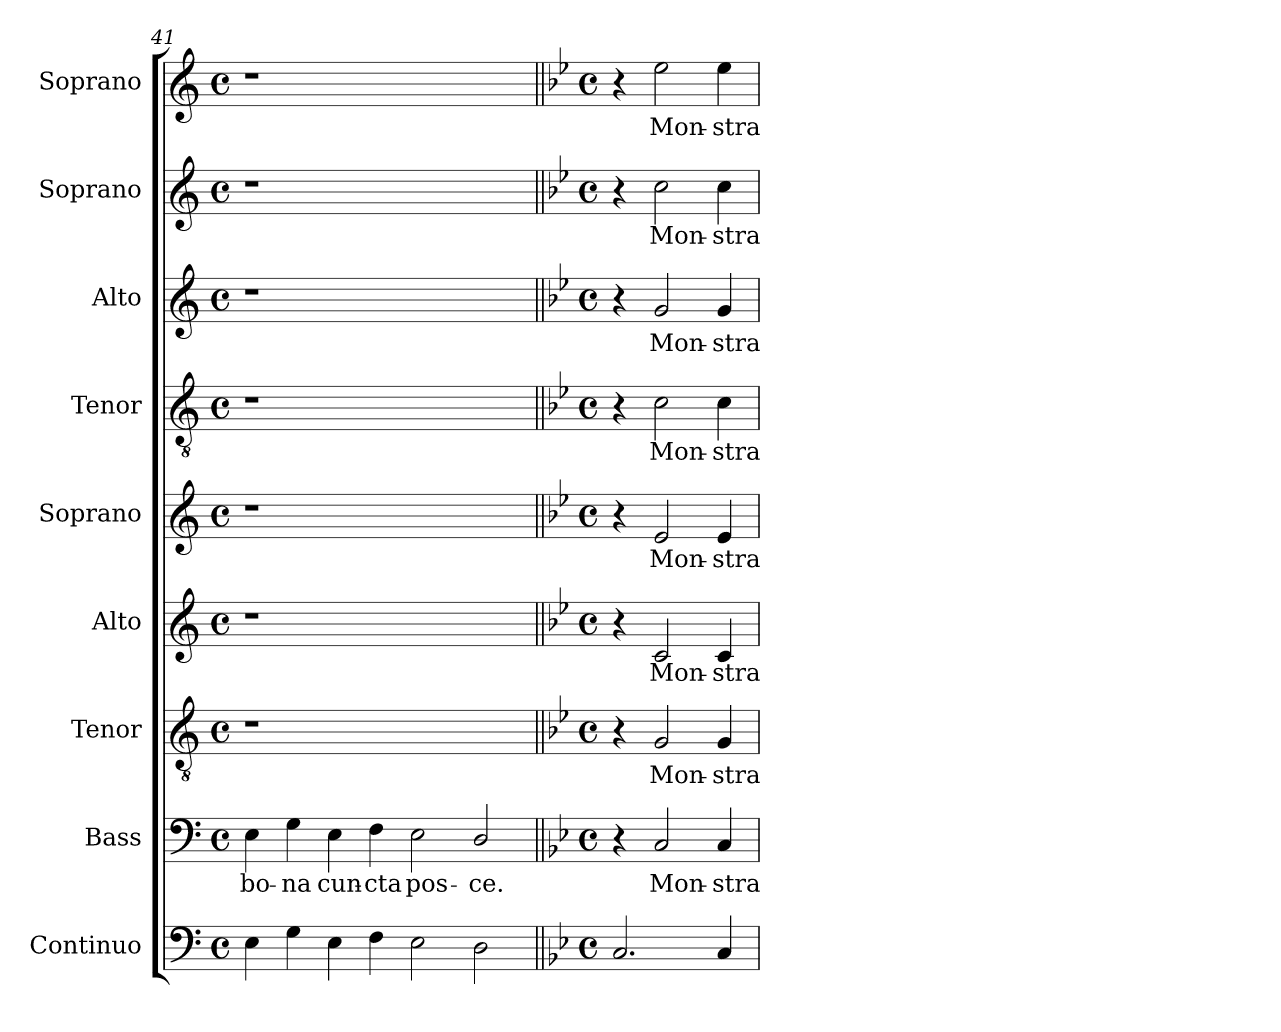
**kern	**kern	**text	**kern	**text	**kern	**text	**kern	**text	**kern	**text	**kern	**text	**kern	**text	**kern	**text
*part9	*part8	*part8	*part7	*part7	*part6	*part6	*part5	*part5	*part4	*part4	*part3	*part3	*part2	*part2	*part1	*part1
*staff9	*staff8	*staff8	*staff7	*staff7	*staff6	*staff6	*staff5	*staff5	*staff4	*staff4	*staff3	*staff3	*staff2	*staff2	*staff1	*staff1
*I"Continuo	*I"Bass	*	*I"Tenor	*	*I"Alto	*	*I"Soprano	*	*I"Tenor	*	*I"Alto	*	*I"Soprano	*	*I"Soprano	*
*I'Cont.	*I'B.	*	*I'T.	*	*I'A.	*	*I'S.	*	*I'T.	*	*I'A.	*	*I'S.	*	*I'S.	*
*clefF4	*clefF4	*	*clefGv2	*	*clefG2	*	*clefG2	*	*clefGv2	*	*clefG2	*	*clefG2	*	*clefG2	*
*	*	*	*ITrd7c12	*	*	*	*	*	*ITrd7c12	*	*	*	*	*	*	*
*k[]	*k[]	*	*k[]	*	*k[]	*	*k[]	*	*k[]	*	*k[]	*	*k[]	*	*k[]	*
*C:	*C:	*	*C:	*	*C:	*	*C:	*	*C:	*	*C:	*	*C:	*	*C:	*
*M4/4	*M4/4	*	*M4/4	*	*M4/4	*	*M4/4	*	*M4/4	*	*M4/4	*	*M4/4	*	*M4/4	*
*met(c)	*met(c)	*	*met(c)	*	*met(c)	*	*met(c)	*	*met(c)	*	*met(c)	*	*met(c)	*	*met(c)	*
=41	=41	=41	=41	=41	=41	=41	=41	=41	=41	=41	=41	=41	=41	=41	=41	=41
!	!	!LO:LY:b:color=#000000	!LO:N:vis=1	!	!LO:N:vis=1	!	!LO:N:vis=1	!	!LO:N:vis=1	!	!LO:N:vis=1	!	!LO:N:vis=1	!	!LO:N:vis=1	!
4Ei\	4Ei\	bo-	1r	.	1r	.	1r	.	1r	.	1r	.	1r	.	1r	.
!	!	!LO:LY:b:color=#000000	!	!	!	!	!	!	!	!	!	!	!	!	!	!
4Gi\	4Gi\	-na	.	.	.	.	.	.	.	.	.	.	.	.	.	.
!	!	!LO:LY:b:color=#000000	!	!	!	!	!	!	!	!	!	!	!	!	!	!
4Ei\	4Ei\	cun-	.	.	.	.	.	.	.	.	.	.	.	.	.	.
!	!	!LO:LY:b:color=#000000	!	!	!	!	!	!	!	!	!	!	!	!	!	!
4Fi\	4Fi\	-cta	.	.	.	.	.	.	.	.	.	.	.	.	.	.
!	!	!LO:LY:b:color=#000000	!	!	!	!	!	!	!	!	!	!	!	!	!	!
2Ei\	2Ei\	pos-	1ryy	.	1ryy	.	1ryy	.	1ryy	.	1ryy	.	1ryy	.	1ryy	.
!	!	!LO:LY:b:color=#000000	!	!	!	!	!	!	!	!	!	!	!	!	!	!
2Di\	2Di/	-ce.	.	.	.	.	.	.	.	.	.	.	.	.	.	.
!!LO:LB:g=z
=42||	=42||	=42||	=42||	=42||	=42||	=42||	=42||	=42||	=42||	=42||	=42||	=42||	=42||	=42||	=42||	=42||
*k[b-e-]	*k[b-e-]	*	*k[b-e-]	*	*k[b-e-]	*	*k[b-e-]	*	*k[b-e-]	*	*k[b-e-]	*	*k[b-e-]	*	*k[b-e-]	*
*B-:	*B-:	*	*B-:	*	*B-:	*	*B-:	*	*B-:	*	*B-:	*	*B-:	*	*B-:	*
*M4/4	*M4/4	*	*M4/4	*	*M4/4	*	*M4/4	*	*M4/4	*	*M4/4	*	*M4/4	*	*M4/4	*
*met(c)	*met(c)	*	*met(c)	*	*met(c)	*	*met(c)	*	*met(c)	*	*met(c)	*	*met(c)	*	*met(c)	*
2.Ci/	4r	.	4r	.	4r	.	4r	.	4r	.	4r	.	4r	.	4r	.
!	!	!LO:LY:b:color=#000000	!	!	!	!	!	!	!	!	!	!	!	!	!	!
!	!	!	!	!LO:LY:b:color=#000000	!	!	!	!	!	!	!	!	!	!	!	!
!	!	!	!	!	!	!LO:LY:b:color=#000000	!	!	!	!	!	!	!	!	!	!
!	!	!	!	!	!	!	!	!LO:LY:b:color=#000000	!	!	!	!	!	!	!	!
!	!	!	!	!	!	!	!	!	!	!LO:LY:b:color=#000000	!	!	!	!	!	!
!	!	!	!	!	!	!	!	!	!	!	!	!LO:LY:b:color=#000000	!	!	!	!
!	!	!	!	!	!	!	!	!	!	!	!	!	!	!LO:LY:b:color=#000000	!	!
!	!	!	!	!	!	!	!	!	!	!	!	!	!	!	!	!LO:LY:b:color=#000000
.	2Ci/	Mon-	2GGi/	Mon-	2ci/	Mon-	2e-i/	Mon-	2Ci\	Mon-	2gi/	Mon-	2cci\	Mon-	2ee-i\	Mon-
!	!	!LO:LY:b:color=#000000	!	!	!	!	!	!	!	!	!	!	!	!	!	!
!	!	!	!	!LO:LY:b:color=#000000	!	!	!	!	!	!	!	!	!	!	!	!
!	!	!	!	!	!	!LO:LY:b:color=#000000	!	!	!	!	!	!	!	!	!	!
!	!	!	!	!	!	!	!	!LO:LY:b:color=#000000	!	!	!	!	!	!	!	!
!	!	!	!	!	!	!	!	!	!	!LO:LY:b:color=#000000	!	!	!	!	!	!
!	!	!	!	!	!	!	!	!	!	!	!	!LO:LY:b:color=#000000	!	!	!	!
!	!	!	!	!	!	!	!	!	!	!	!	!	!	!LO:LY:b:color=#000000	!	!
!	!	!	!	!	!	!	!	!	!	!	!	!	!	!	!	!LO:LY:b:color=#000000
4Ci/	4Ci/	-stra	4GGi/	-stra	4ci/	-stra	4e-i/	-stra	4Ci\	-stra	4gi/	-stra	4cci\	-stra	4ee-i\	-stra
=	=	=	=	=	=	=	=	=	=	=	=	=	=	=	=	=
*-	*-	*-	*-	*-	*-	*-	*-	*-	*-	*-	*-	*-	*-	*-	*-	*-
